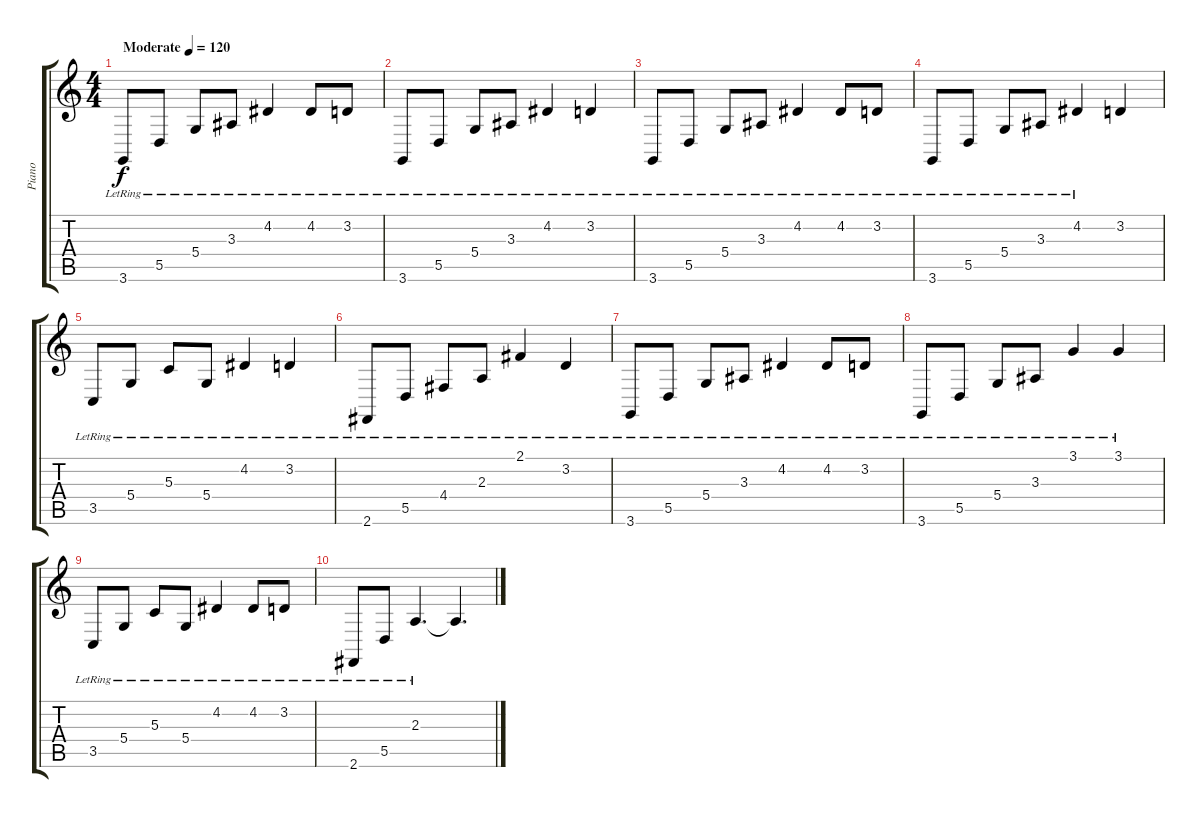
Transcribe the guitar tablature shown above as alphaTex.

\track ("Piano" "Piano") {instrument acousticgrandpiano}
\staff {score tabs}
\tuning (E4 B3 G3 D3 A2 E2) {hide}
\ts (4 4)
\tempo (120 "Moderate")
\tempo 105
\tempo (120 "Moderate")
\clef g2
\ks c
3.6{lr}.8{dy f instrument acousticgrandpiano} 5.5{lr}.8 5.4{lr}.8 3.3{lr}.8 4.2{lr}.4 4.2{lr}.8 3.2{lr}.8 |
3.6{lr}.8 5.5{lr}.8 5.4{lr}.8 3.3{lr}.8 4.2{lr}.4 3.2{lr}.4 |
3.6{lr}.8 5.5{lr}.8 5.4{lr}.8 3.3{lr}.8 4.2{lr}.4 4.2{lr}.8 3.2{lr}.8 |
3.6{lr}.8 5.5{lr}.8 5.4{lr}.8 3.3{lr}.8 4.2{lr}.4 3.2.4 |
3.5{lr}.8 5.4{lr}.8 5.3{lr}.8 5.4{lr}.8 4.2{lr}.4 3.2{lr}.4 |
2.6{lr}.8 5.5{lr}.8 4.4{lr}.8 2.3{lr}.8 2.1{lr}.4 3.2{lr}.4 |
3.6{lr}.8 5.5{lr}.8 5.4{lr}.8 3.3{lr}.8 4.2{lr}.4 4.2{lr}.8 3.2{lr}.8 |
3.6{lr}.8 5.5{lr}.8 5.4{lr}.8 3.3{lr}.8 3.1{lr}.4 3.1{lr}.4 |
3.5{lr}.8 5.4{lr}.8 5.3{lr}.8 5.4{lr}.8 4.2{lr}.4 4.2{lr}.8 3.2{lr}.8 |
2.6{lr}.8 5.5{lr}.8 2.3{lr}.4{d} 2.3{t}.4{d}
